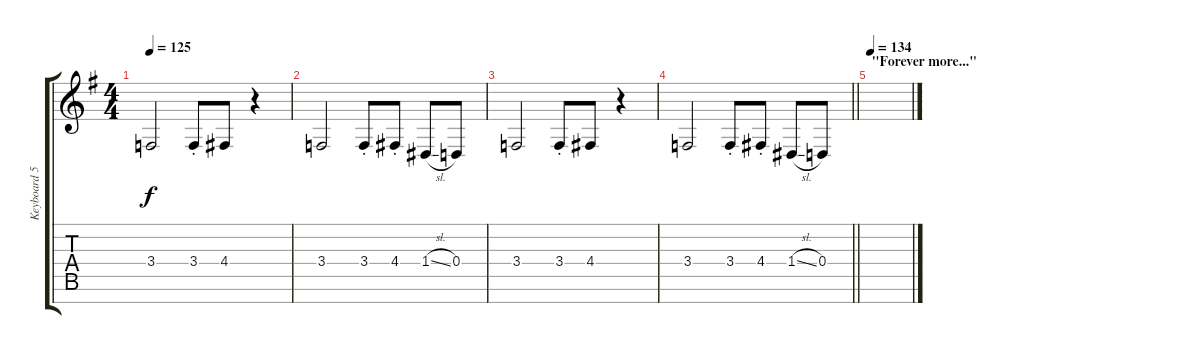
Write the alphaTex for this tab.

\track ("Keyboard 5 - Brat/Shagrath" "Keyboard 5") {instrument trombone}
\staff {score tabs}
\tuning (E4 B3 G3 D3 A2 E2 B1) {hide}
\ts (4 4)
\tempo 125
\clef g2
\ks g
3.4.2{dy f} 3.4{st}.8 4.4.8 r.4 |
3.4.2 3.4{st}.8 4.4{st}.8 1.4{sl}.8 0.4.8 |
3.4.2 3.4{st}.8 4.4.8 r.4 |
\barLineRight lightlight
3.4.2 3.4{st}.8 4.4{st}.8 1.4{sl}.8 0.4.8 |
\section ("" "\"Forever more...\"")
\tempo 134
